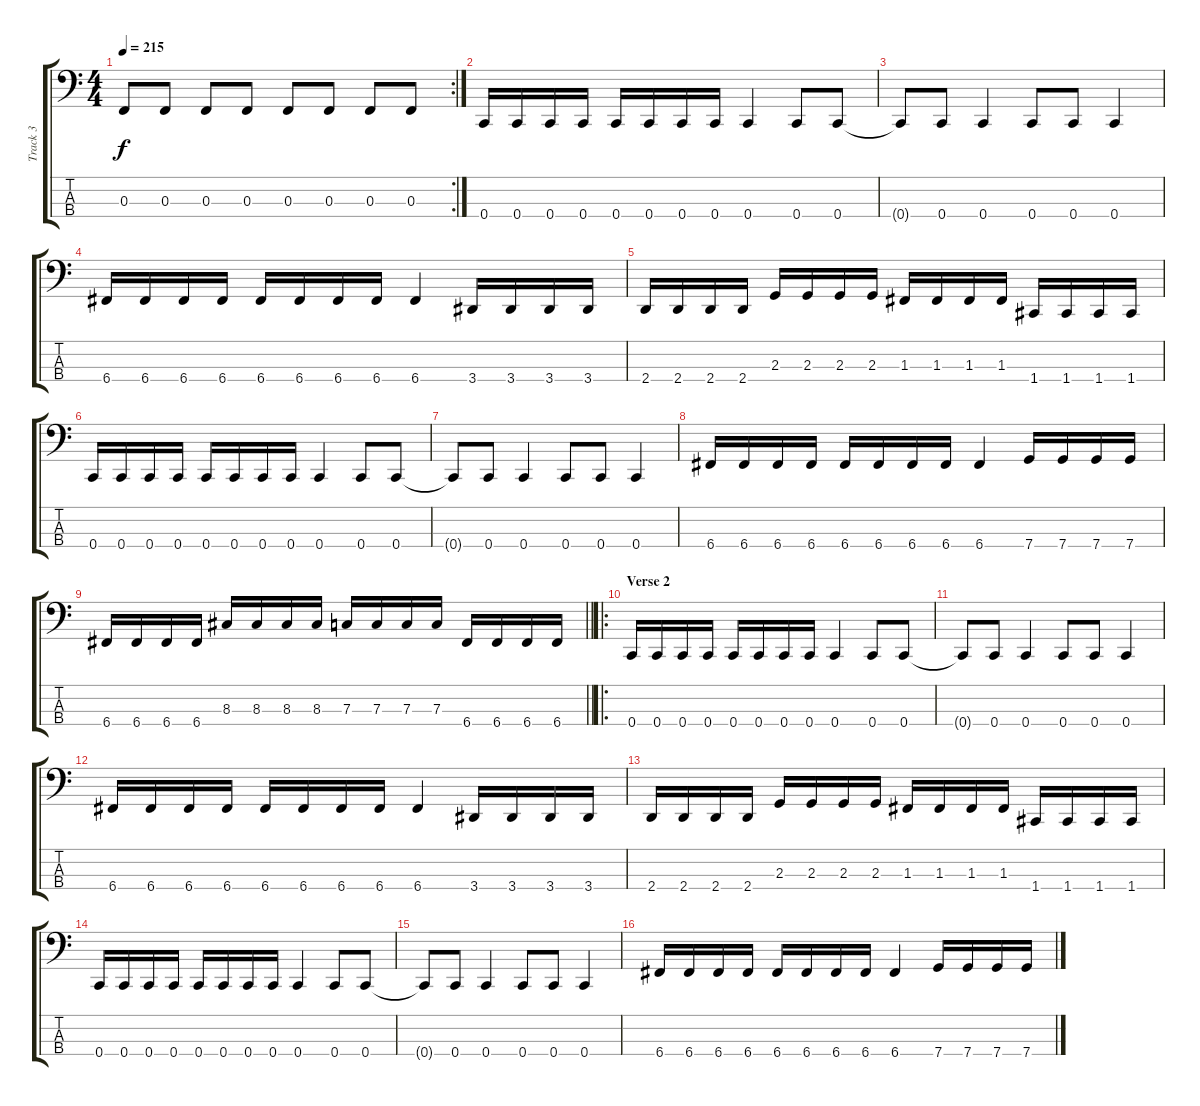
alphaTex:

\track ("Track 3" "Track 3") {instrument electricbasspick}
\staff {score tabs}
\tuning (Eb2 Bb1 F1 C1) {hide}
\rc 2
\ts (4 4)
\tempo 215
\clef f4
\ks c
0.3.8{dy f} 0.3.8 0.3.8 0.3.8 0.3.8 0.3.8 0.3.8 0.3.8 |
0.4.16 0.4.16 0.4.16 0.4.16 0.4.16 0.4.16 0.4.16 0.4.16 0.4.4 0.4.8 0.4.8 |
0.4{t}.8 0.4.8 0.4.4 0.4.8 0.4.8 0.4.4 |
6.4.16 6.4.16 6.4.16 6.4.16 6.4.16 6.4.16 6.4.16 6.4.16 6.4.4 3.4.16 3.4.16 3.4.16 3.4.16 |
2.4.16 2.4.16 2.4.16 2.4.16 2.3.16 2.3.16 2.3.16 2.3.16 1.3.16 1.3.16 1.3.16 1.3.16 1.4.16 1.4.16 1.4.16 1.4.16 |
0.4.16 0.4.16 0.4.16 0.4.16 0.4.16 0.4.16 0.4.16 0.4.16 0.4.4 0.4.8 0.4.8 |
0.4{t}.8 0.4.8 0.4.4 0.4.8 0.4.8 0.4.4 |
6.4.16 6.4.16 6.4.16 6.4.16 6.4.16 6.4.16 6.4.16 6.4.16 6.4.4 7.4.16 7.4.16 7.4.16 7.4.16 |
\barLineRight lightlight
6.4.16 6.4.16 6.4.16 6.4.16 8.3.16 8.3.16 8.3.16 8.3.16 7.3.16 7.3.16 7.3.16 7.3.16 6.4.16 6.4.16 6.4.16 6.4.16 |
\ro
\section ("" "Verse 2")
0.4.16 0.4.16 0.4.16 0.4.16 0.4.16 0.4.16 0.4.16 0.4.16 0.4.4 0.4.8 0.4.8 |
0.4{t}.8 0.4.8 0.4.4 0.4.8 0.4.8 0.4.4 |
6.4.16 6.4.16 6.4.16 6.4.16 6.4.16 6.4.16 6.4.16 6.4.16 6.4.4 3.4.16 3.4.16 3.4.16 3.4.16 |
2.4.16 2.4.16 2.4.16 2.4.16 2.3.16 2.3.16 2.3.16 2.3.16 1.3.16 1.3.16 1.3.16 1.3.16 1.4.16 1.4.16 1.4.16 1.4.16 |
0.4.16 0.4.16 0.4.16 0.4.16 0.4.16 0.4.16 0.4.16 0.4.16 0.4.4 0.4.8 0.4.8 |
0.4{t}.8 0.4.8 0.4.4 0.4.8 0.4.8 0.4.4 |
6.4.16 6.4.16 6.4.16 6.4.16 6.4.16 6.4.16 6.4.16 6.4.16 6.4.4 7.4.16 7.4.16 7.4.16 7.4.16
